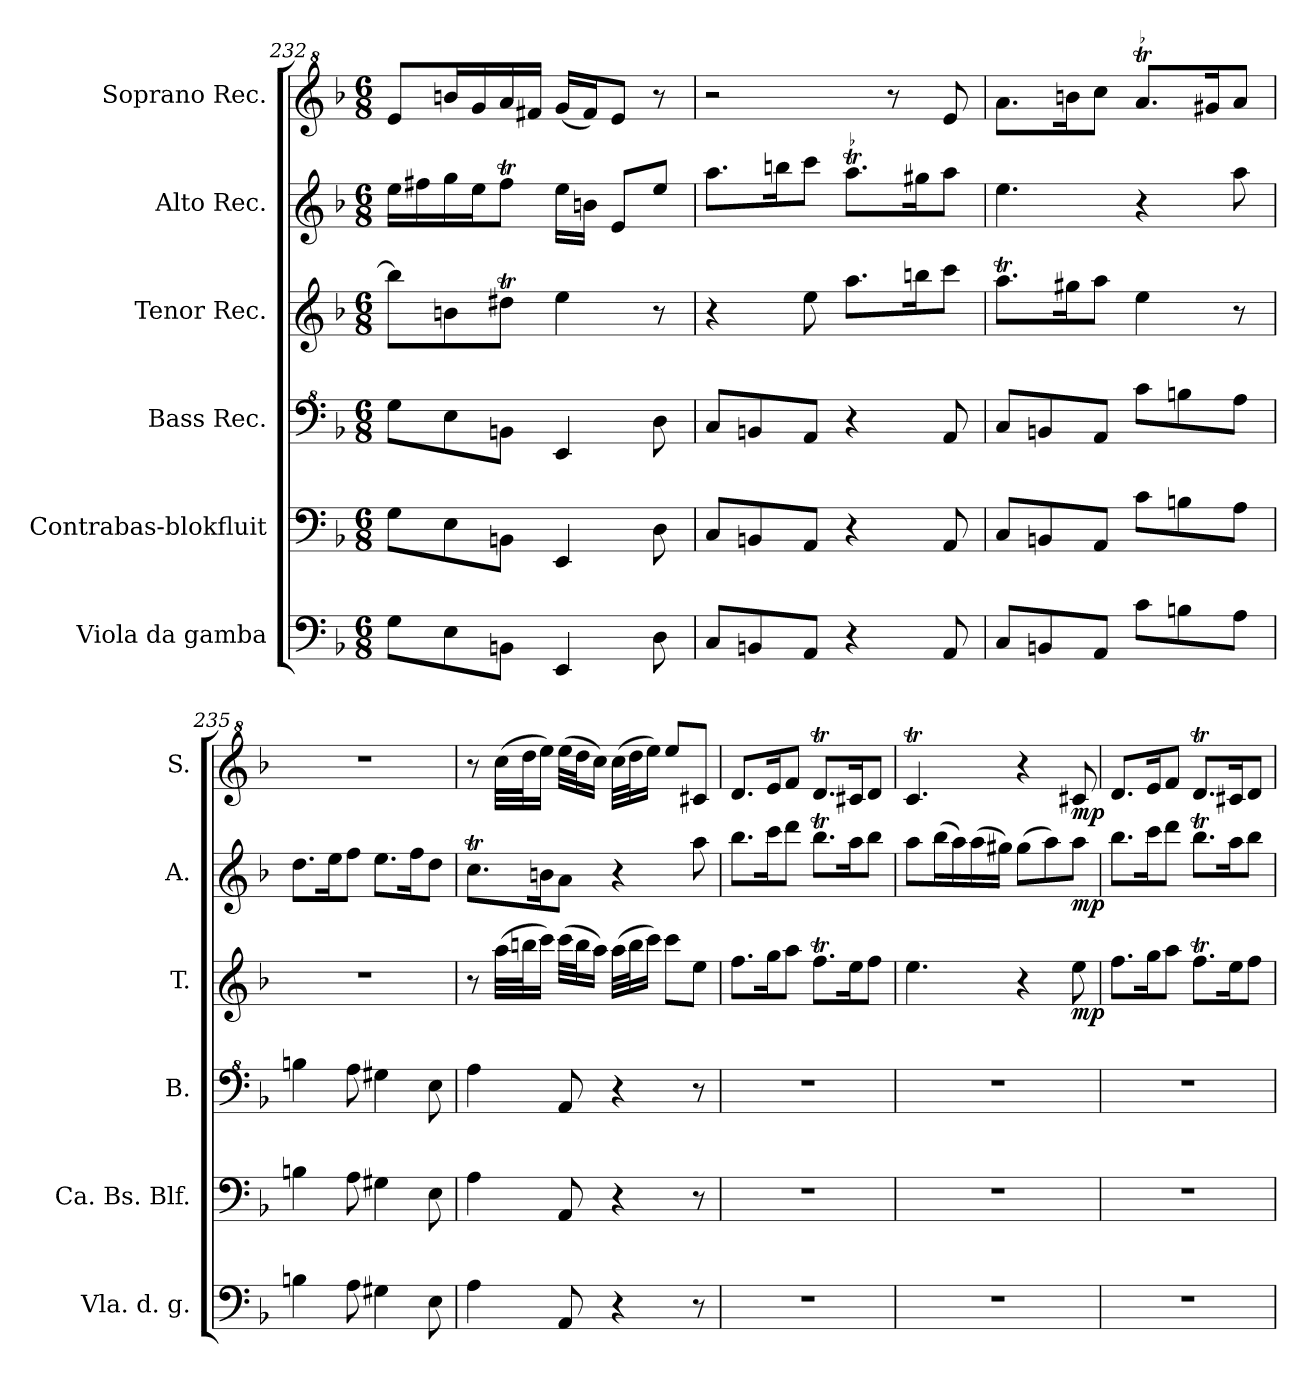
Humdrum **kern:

**kern	**kern	**kern	**kern	**dynam	**kern	**dynam	**kern	**dynam
*part6	*part5	*part4	*part3	*part3	*part2	*part2	*part1	*part1
*staff6	*staff5	*staff4	*staff3	*staff3	*staff2	*staff2	*staff1	*staff1
*I"Viola da gamba	*I"Contrabas-blokfluit	*I"Bass Rec.	*I"Tenor Rec.	*	*I"Alto Rec.	*	*I"Soprano Rec.	*
*I'Vla. d. g.	*I'Ca. Bs. Blf.	*I'B.	*I'T.	*	*I'A.	*	*I'S.	*
*clefF4	*clefF4	*clefF^4	*clefG2	*	*clefG2	*	*clefG^2	*
*k[b-]	*k[b-]	*k[b-]	*k[b-]	*	*k[b-]	*	*k[b-]	*
*M6/8	*M6/8	*M6/8	*M6/8	*	*M6/8	*	*M6/8	*
=232	=232	=232	=232	=232	=232	=232	=232	=232
8G\L	8G\L	8g\L	8bb\L]	.	16ee\LL	.	8ee/L	.
.	.	.	.	.	16ff#X\	.	.	.
8E\	8E\	8e\	8bn\	.	16gg\	.	16bbn/L	.
.	.	.	.	.	16ee\J	.	16gg/	.
8BBn\J	8BBn\J	8Bn\J	8dd#Xt\J	.	8ff#t\J	.	16aa/	.
.	.	.	.	.	.	.	16ff#X/JJ	.
4EE/	4EE/	4E/	4ee\	.	16ee\LL	.	(<16gg/LL	.
.	.	.	.	.	16bn\JJ	.	16ff#/J)	.
.	.	.	.	.	8e/L	.	8ee/J	.
8D\	8D\	8d\	8r	.	8ee/J	.	8r	.
=233	=233	=233	=233	=233	=233	=233	=233	=233
8C/L	8C/L	8c/L	4r	.	8.aa\L	.	2r	.
8BBn/	8BBn/	8Bn/	.	.	.	.	.	.
.	.	.	.	.	16bbn\K	.	.	.
8AA/J	8AA/J	8A/J	8ee\	.	8ccc\J	.	.	.
4r	4r	4r	8.aa\L	.	8.aat\L	.	.	.
.	.	.	.	.	.	.	8r	.
.	.	.	16bbn\K	.	16gg#X\K	.	.	.
8AA/	8AA/	8A/	8ccc\J	.	8aa\J	.	8ee/	.
=234	=234	=234	=234	=234	=234	=234	=234	=234
8C/L	8C/L	8c/L	8.aat\L	.	4.ee\	.	8.aa\L	.
8BBn/	8BBn/	8Bn/	.	.	.	.	.	.
.	.	.	16gg#X\K	.	.	.	16bbn\K	.
8AA/J	8AA/J	8A/J	8aa\J	.	.	.	8ccc\J	.
8c\L	8c\L	8cc\L	4ee\	.	4r	.	8.aat/L	.
8Bn\	8Bn\	8bn\	.	.	.	.	.	.
.	.	.	.	.	.	.	16gg#X/K	.
8A\J	8A\J	8a\J	8r	.	8aa\	.	8aa/J	.
=235	=235	=235	=235	=235	=235	=235	=235	=235
4Bn\	4Bn\	4bn\	2.r	.	8.dd\L	.	2.r	.
.	.	.	.	.	16ee\K	.	.	.
8A\	8A\	8a\	.	.	8ff\J	.	.	.
4G#X\	4G#X\	4g#X\	.	.	8.ee\L	.	.	.
.	.	.	.	.	16ff\K	.	.	.
8E\	8E\	8e\	.	.	8dd\J	.	.	.
=236	=236	=236	=236	=236	=236	=236	=236	=236
4A\	4A\	4a\	8r	.	8.ccT\L	.	8r	.
.	.	.	(>32aa\LLL	.	.	.	(>32ccc\LLL	.
.	.	.	32bbn\J	.	.	.	32ddd\J	.
.	.	.	16ccc\JJ)	.	16bn\K	.	16eee\JJ)	.
8AA/	8AA/	8A/	(>32ccc\LLL	.	8a\J	.	(>32eee\LLL	.
.	.	.	32bb\J	.	.	.	32ddd\J	.
.	.	.	16aa\JJ)	.	.	.	16ccc\JJ)	.
4r	4r	4r	(>32aa\LLL	.	4r	.	(>32ccc\LLL	.
.	.	.	32bb\J	.	.	.	32ddd\J	.
.	.	.	16ccc\JJ)	.	.	.	16eee\JJ)	.
.	.	.	8ccc\L	.	.	.	8eee/L	.
8r	8r	8r	8ee\J	.	8aa\	.	8cc#X/J	.
!!LO:PB:g=z
=237	=237	=237	=237	=237	=237	=237	=237	=237
2.r	2.r	2.r	8.ff\L	.	8.bb-\L	.	8.dd/L	.
.	.	.	16gg\K	.	16ccc\K	.	16ee/K	.
.	.	.	8aa\J	.	8ddd\J	.	8ff/J	.
.	.	.	8.ffT\L	.	8.bb-T\L	.	8.ddT/L	.
.	.	.	16ee\K	.	16aa\K	.	16cc#X/K	.
.	.	.	8ff\J	.	8bb-\J	.	8dd/J	.
=238	=238	=238	=238	=238	=238	=238	=238	=238
2.r	2.r	2.r	4.ee\	.	8aa\L	.	4.ccT/	.
.	.	.	.	.	(>16bb-\L	.	.	.
.	.	.	.	.	16aa\)	.	.	.
.	.	.	.	.	(>16aa\	.	.	.
.	.	.	.	.	16gg#X\JJ)	.	.	.
.	.	.	4r	.	(>8gg#\L	.	4r	.
.	.	.	.	.	8aa\)	.	.	.
!	!	!	!	!LO:DY:b	!	!LO:DY:b	!	!LO:DY:b
.	.	.	8ee\	mp	8aa\J	mp	8cc#X/	mp
=239	=239	=239	=239	=239	=239	=239	=239	=239
2.r	2.r	2.r	8.ff\L	.	8.bb-\L	.	8.dd/L	.
.	.	.	16gg\K	.	16ccc\K	.	16ee/K	.
.	.	.	8aa\J	.	8ddd\J	.	8ff/J	.
.	.	.	8.ffT\L	.	8.bb-T\L	.	8.ddT/L	.
.	.	.	16ee\K	.	16aa\K	.	16cc#X/K	.
.	.	.	8ff\J	.	8bb-\J	.	8dd/J	.
=	=	=	=	=	=	=	=	=
*-	*-	*-	*-	*-	*-	*-	*-	*-
